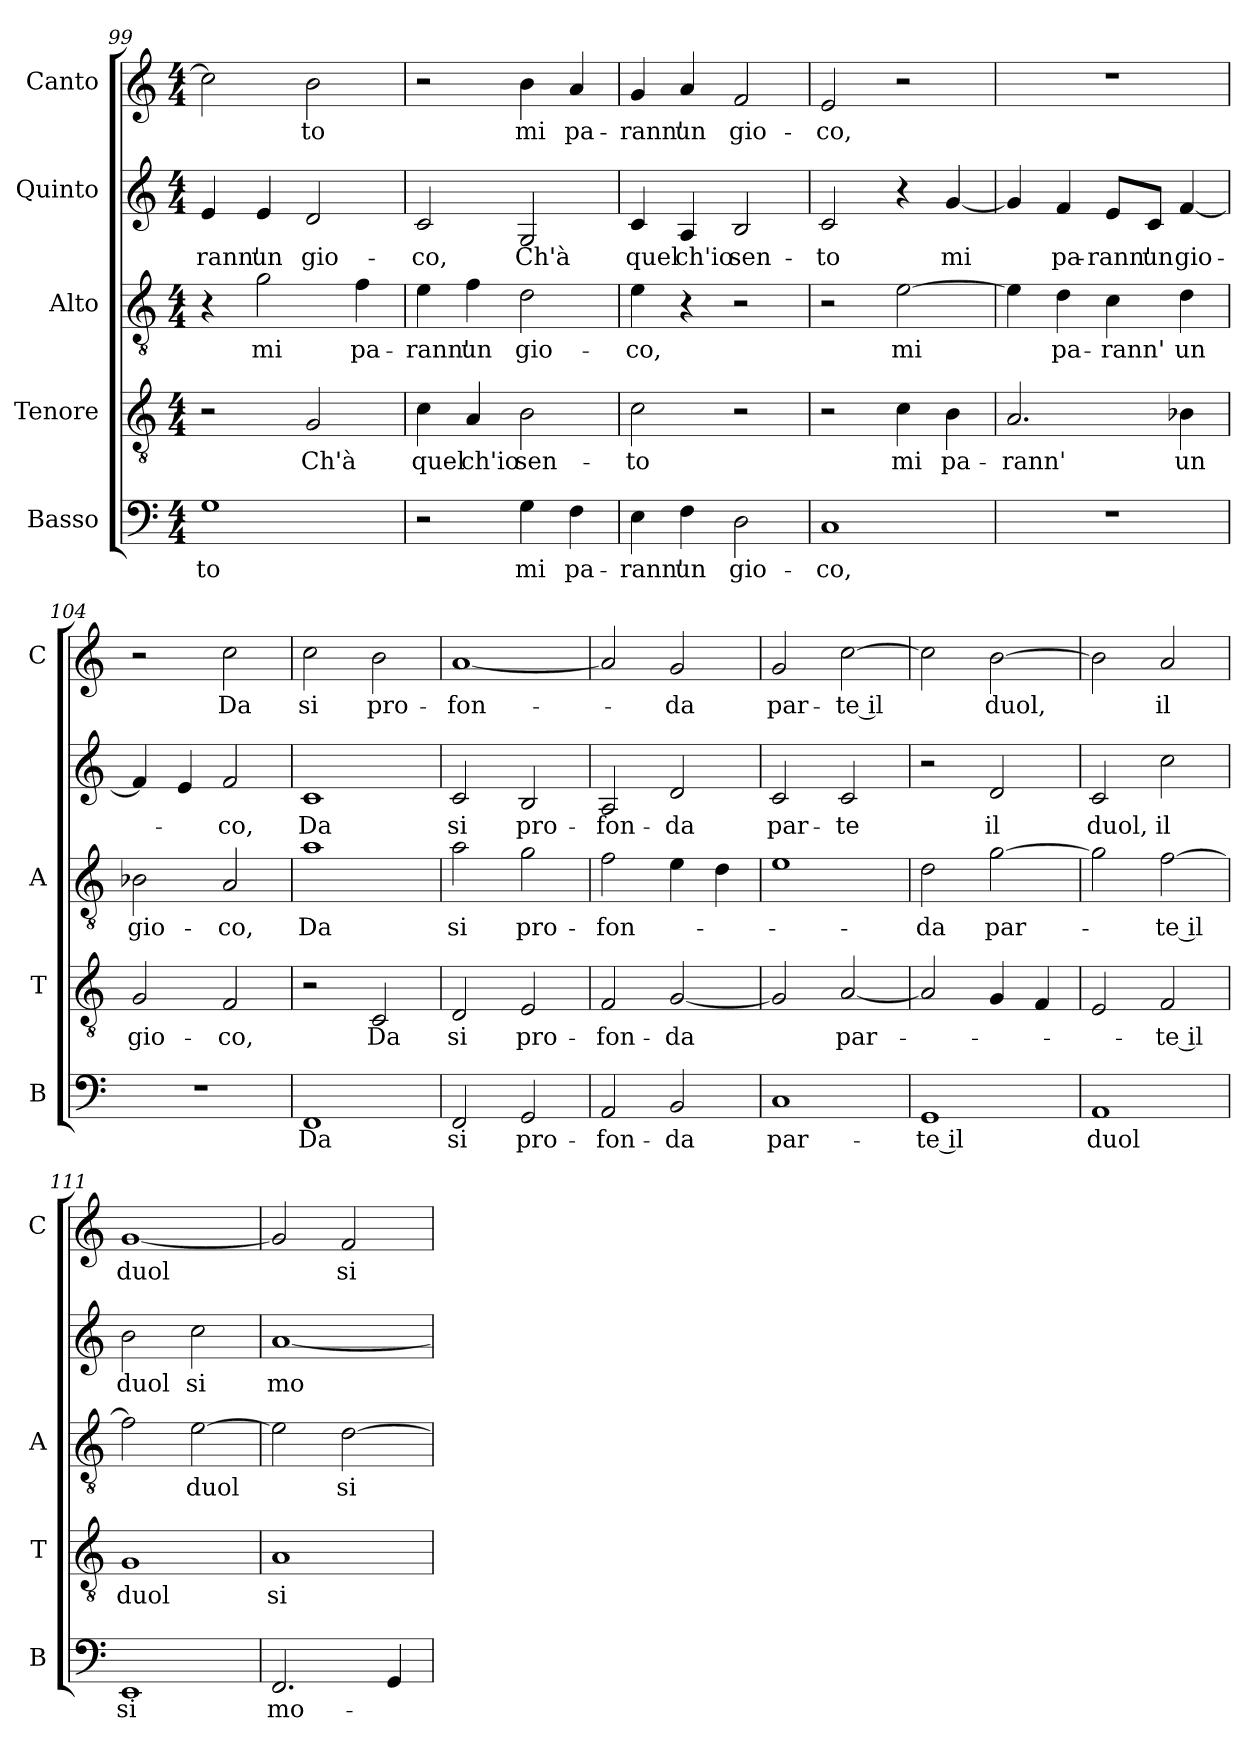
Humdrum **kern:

**kern	**text	**kern	**text	**kern	**text	**kern	**text	**kern	**text
*part5	*part5	*part4	*part4	*part3	*part3	*part2	*part2	*part1	*part1
*staff5	*staff5	*staff4	*staff4	*staff3	*staff3	*staff2	*staff2	*staff1	*staff1
*I"Basso	*	*I"Tenore	*	*I"Alto	*	*I"Quinto	*	*I"Canto	*
*I'B	*	*I'T	*	*I'A	*	*	*	*I'C	*
*clefF4	*	*clefGv2	*	*clefGv2	*	*clefG2	*	*clefG2	*
*k[]	*	*k[]	*	*k[]	*	*k[]	*	*k[]	*
*C:	*	*C:	*	*C:	*	*C:	*	*C:	*
*M4/4	*	*M4/4	*	*M4/4	*	*M4/4	*	*M4/4	*
=99	=99	=99	=99	=99	=99	=99	=99	=99	=99
!	!LO:LY:b	!	!	!	!	!	!LO:LY:b	!	!
1G	-to	2r	.	4r	.	4e/	-rann'	2cc\]	.
!	!	!	!	!	!LO:LY:b	!	!LO:LY:b	!	!
.	.	.	.	2g\	mi	4e/	un	.	.
!	!	!	!LO:LY:b	!	!	!	!LO:LY:b	!	!LO:LY:b
.	.	2G/	Ch'à	.	.	2d/	gio-	2b\	-to
!	!	!	!	!	!LO:LY:b	!	!	!	!
.	.	.	.	4f\	pa-	.	.	.	.
=100	=100	=100	=100	=100	=100	=100	=100	=100	=100
!	!	!	!LO:LY:b	!	!LO:LY:b	!	!LO:LY:b	!	!
2r	.	4c\	quel	4e\	-rann'	2c/	-co,	2r	.
!	!	!	!LO:LY:b	!	!LO:LY:b	!	!	!	!
.	.	4A/	ch'io	4f\	un	.	.	.	.
!	!LO:LY:b	!	!LO:LY:b	!	!LO:LY:b	!	!LO:LY:b	!	!LO:LY:b
4G\	mi	2B\	sen-	2d\	gio-	2G/	Ch'à	4b\	mi
!	!LO:LY:b	!	!	!	!	!	!	!	!LO:LY:b
4F\	pa-	.	.	.	.	.	.	4a/	pa-
=101	=101	=101	=101	=101	=101	=101	=101	=101	=101
!	!LO:LY:b	!	!LO:LY:b	!	!LO:LY:b	!	!LO:LY:b	!	!LO:LY:b
4E\	-rann'	2c\	-to	4e\	-co,	4c/	quel	4g/	-rann'
!	!LO:LY:b	!	!	!	!	!	!LO:LY:b	!	!LO:LY:b
4F\	un	.	.	4r	.	4A/	ch'io	4a/	un
!	!LO:LY:b	!	!	!	!	!	!LO:LY:b	!	!LO:LY:b
2D\	gio-	2r	.	2r	.	2B/	sen-	2f/	gio-
!!LO:LB:g=z
=102	=102	=102	=102	=102	=102	=102	=102	=102	=102
!	!LO:LY:b	!	!	!	!	!	!LO:LY:b	!	!LO:LY:b
1C	-co,	2r	.	2r	.	2c/	-to	2e/	-co,
!	!	!	!LO:LY:b	!	!LO:LY:b	!	!	!	!
.	.	4c\	mi	[2e\	mi	4r	.	2r	.
!	!	!	!LO:LY:b	!	!	!	!LO:LY:b	!	!
.	.	4B\	pa-	.	.	[4g/	mi	.	.
=103	=103	=103	=103	=103	=103	=103	=103	=103	=103
!	!	!	!LO:LY:b	!	!	!	!	!	!
1r	.	2.A/	-rann'	4e\]	.	4g/]	.	1r	.
!	!	!	!	!	!LO:LY:b	!	!LO:LY:b	!	!
.	.	.	.	4d\	pa-	4f/	pa-	.	.
!	!	!	!	!	!LO:LY:b	!	!LO:LY:b	!	!
.	.	.	.	4c\	-rann'	8e/L	-rann'	.	.
!	!	!	!	!	!	!	!LO:LY:b	!	!
.	.	.	.	.	.	8c/J	un	.	.
!	!	!	!LO:LY:b	!	!LO:LY:b	!	!LO:LY:b	!	!
.	.	4B-X\	un	4d\	un	[4f/	gio-	.	.
=104	=104	=104	=104	=104	=104	=104	=104	=104	=104
!	!	!	!LO:LY:b	!	!LO:LY:b	!	!	!	!
1r	.	2G/	gio-	2B-X\	gio-	4f/]	.	2r	.
.	.	.	.	.	.	4e/	.	.	.
!	!	!	!LO:LY:b	!	!LO:LY:b	!	!LO:LY:b	!	!LO:LY:b
.	.	2F/	-co,	2A/	-co,	2f/	-co,	2cc\	Da
=105	=105	=105	=105	=105	=105	=105	=105	=105	=105
!	!LO:LY:b	!	!	!	!LO:LY:b	!	!LO:LY:b	!	!LO:LY:b
1FF	Da	2r	.	1a	Da	1c	Da	2cc\	si
!	!	!	!LO:LY:b	!	!	!	!	!	!LO:LY:b
.	.	2C/	Da	.	.	.	.	2b\	pro-
=106	=106	=106	=106	=106	=106	=106	=106	=106	=106
!	!LO:LY:b	!	!LO:LY:b	!	!LO:LY:b	!	!LO:LY:b	!	!LO:LY:b
2FF/	si	2D/	si	2a\	si	2c/	si	[1a	-fon-
!	!LO:LY:b	!	!LO:LY:b	!	!LO:LY:b	!	!LO:LY:b	!	!
2GG/	pro-	2E/	pro-	2g\	pro-	2B/	pro-	.	.
=107	=107	=107	=107	=107	=107	=107	=107	=107	=107
!	!LO:LY:b	!	!LO:LY:b	!	!LO:LY:b	!	!LO:LY:b	!	!
2AA/	-fon-	2F/	-fon-	2f\	-fon-	2A/	-fon-	2a/]	.
!	!LO:LY:b	!	!LO:LY:b	!	!	!	!LO:LY:b	!	!LO:LY:b
2BB/	-da	[2G/	-da	4e\	.	2d/	-da	2g/	-da
.	.	.	.	4d\	.	.	.	.	.
=108	=108	=108	=108	=108	=108	=108	=108	=108	=108
!	!LO:LY:b	!	!	!	!	!	!LO:LY:b	!	!LO:LY:b
1C	par-	2G/]	.	1e	.	2c/	par-	2g/	par-
!	!	!	!LO:LY:b	!	!	!	!LO:LY:b	!	!LO:LY:b
.	.	[2A/	par-	.	.	2c/	-te	[2cc\	-te il
=109	=109	=109	=109	=109	=109	=109	=109	=109	=109
!	!LO:LY:b	!	!	!	!LO:LY:b	!	!	!	!
1GG	-te il	2A/]	.	2d\	-da	2r	.	2cc\]	.
!	!	!	!	!	!LO:LY:b	!	!LO:LY:b	!	!LO:LY:b
.	.	4G/	.	[2g\	par-	2d/	il	[2b\	duol,
.	.	4F/	.	.	.	.	.	.	.
!!LO:PB:g=z
=110	=110	=110	=110	=110	=110	=110	=110	=110	=110
!	!LO:LY:b	!	!	!	!	!	!LO:LY:b	!	!
1AA	duol	2E/	.	2g\]	.	2c/	duol,	2b\]	.
!	!	!	!LO:LY:b	!	!LO:LY:b	!	!LO:LY:b	!	!LO:LY:b
.	.	2F/	-te il	[2f\	-te il	2cc\	il	2a/	il
=111	=111	=111	=111	=111	=111	=111	=111	=111	=111
!	!LO:LY:b	!	!LO:LY:b	!	!	!	!LO:LY:b	!	!LO:LY:b
1EE	si	1G	duol	2f\]	.	2b\	duol	[1g	duol
!	!	!	!	!	!LO:LY:b	!	!LO:LY:b	!	!
.	.	.	.	[2e\	duol	2cc\	si	.	.
=112	=112	=112	=112	=112	=112	=112	=112	=112	=112
!	!LO:LY:b	!	!LO:LY:b	!	!	!	!LO:LY:b	!	!
2.FF/	mo-	1A	si	2e\]	.	[1a	mo-	2g/]	.
!	!	!	!	!	!LO:LY:b	!	!	!	!LO:LY:b
.	.	.	.	[2d\	si	.	.	2f/	si
4GG/	.	.	.	.	.	.	.	.	.
=	=	=	=	=	=	=	=	=	=
*-	*-	*-	*-	*-	*-	*-	*-	*-	*-
